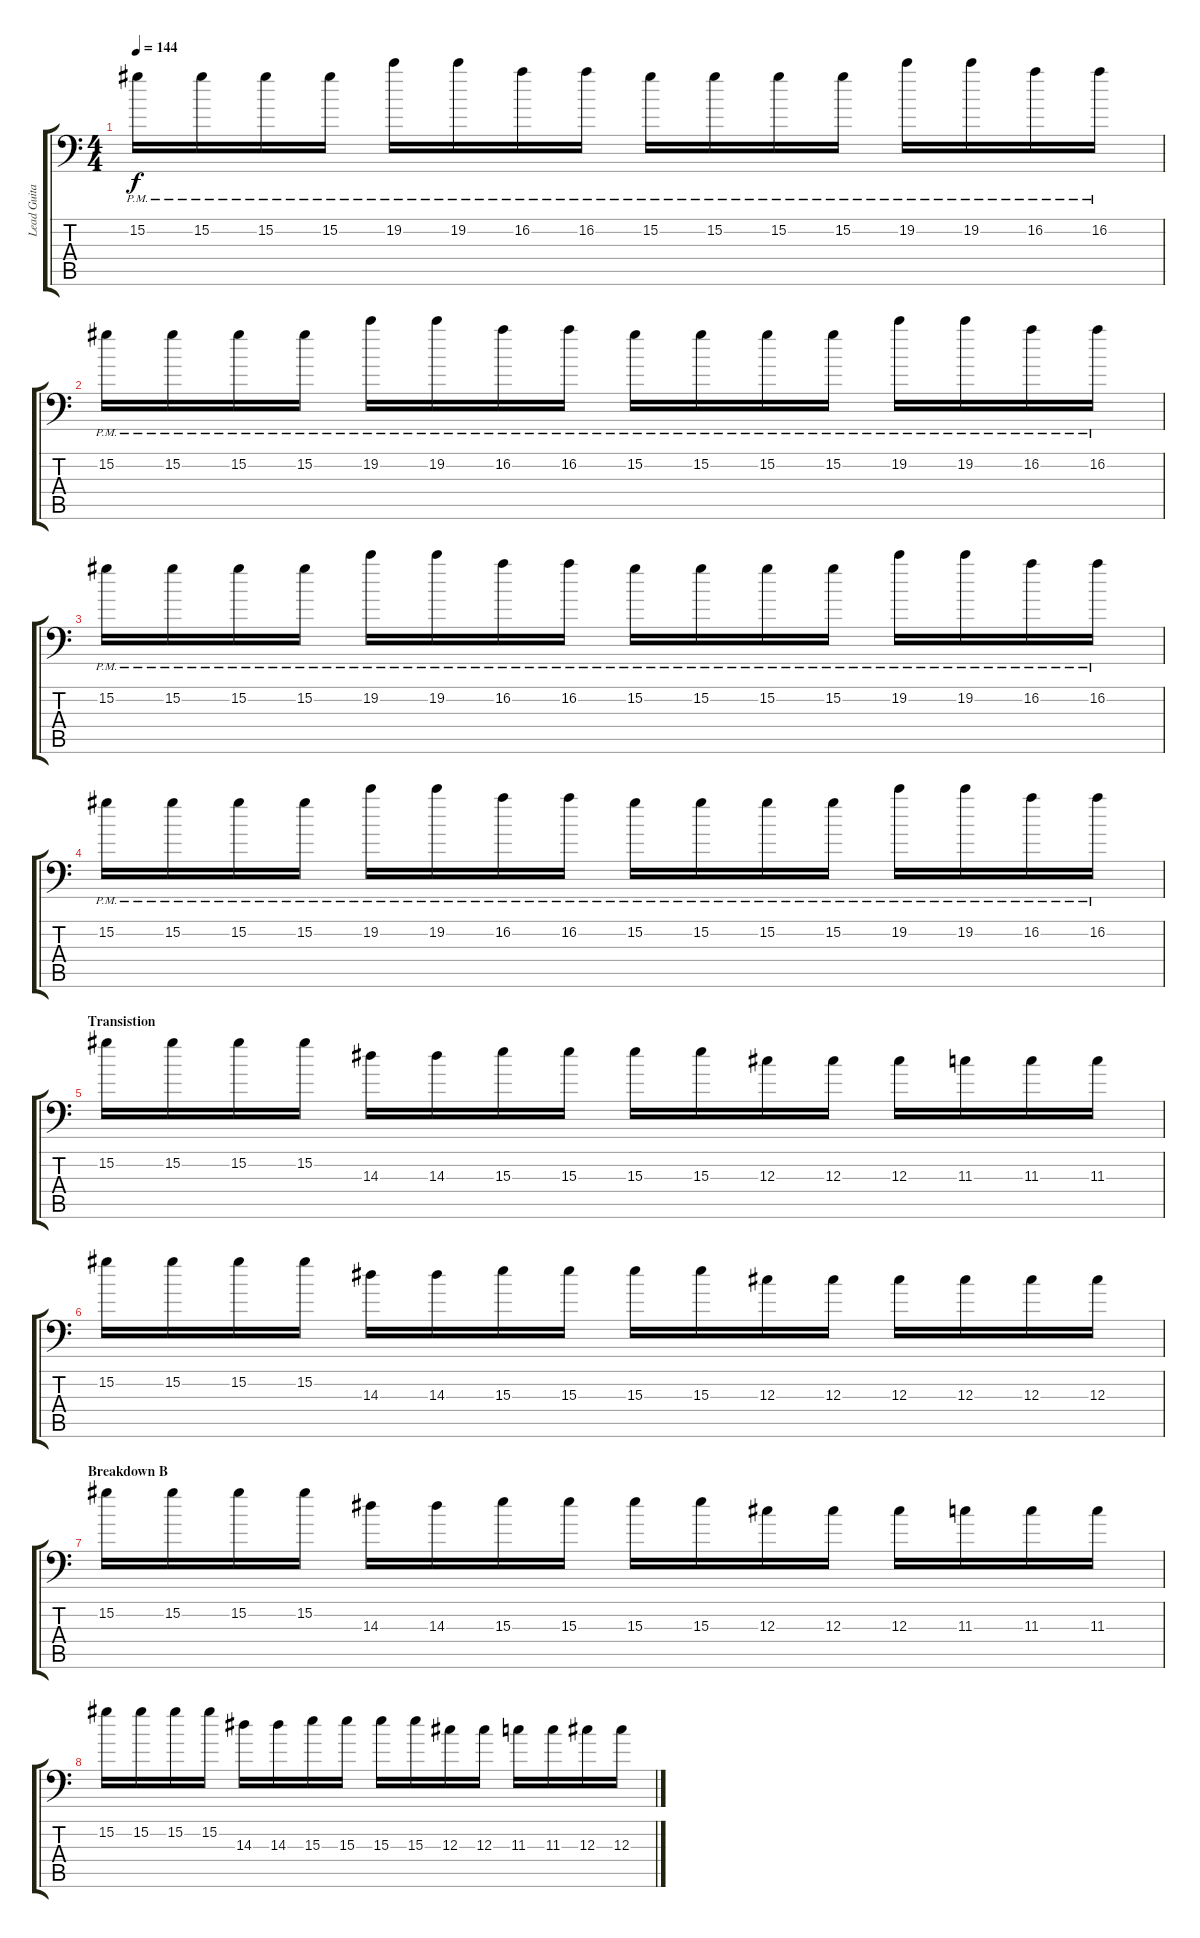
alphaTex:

\track ("Lead Guitar " "Lead Guita") {instrument distortionguitar}
\staff {score tabs}
\tuning (Bb3 F3 Db3 Ab2 Eb2 Ab1) {hide}
\ts (4 4)
\tempo 144
\clef f4
\ks c
15.2{pm}.16{dy f} 15.2{pm}.16 15.2{pm}.16 15.2{pm}.16 19.2{pm}.16 19.2{pm}.16 16.2{pm}.16 16.2{pm}.16 15.2{pm}.16 15.2{pm}.16 15.2{pm}.16 15.2{pm}.16 19.2{pm}.16 19.2{pm}.16 16.2{pm}.16 16.2{pm}.16 |
15.2{pm}.16 15.2{pm}.16 15.2{pm}.16 15.2{pm}.16 19.2{pm}.16 19.2{pm}.16 16.2{pm}.16 16.2{pm}.16 15.2{pm}.16 15.2{pm}.16 15.2{pm}.16 15.2{pm}.16 19.2{pm}.16 19.2{pm}.16 16.2{pm}.16 16.2{pm}.16 |
15.2{pm}.16 15.2{pm}.16 15.2{pm}.16 15.2{pm}.16 19.2{pm}.16 19.2{pm}.16 16.2{pm}.16 16.2{pm}.16 15.2{pm}.16 15.2{pm}.16 15.2{pm}.16 15.2{pm}.16 19.2{pm}.16 19.2{pm}.16 16.2{pm}.16 16.2{pm}.16 |
15.2{pm}.16 15.2{pm}.16 15.2{pm}.16 15.2{pm}.16 19.2{pm}.16 19.2{pm}.16 16.2{pm}.16 16.2{pm}.16 15.2{pm}.16 15.2{pm}.16 15.2{pm}.16 15.2{pm}.16 19.2{pm}.16 19.2{pm}.16 16.2{pm}.16 16.2{pm}.16 |
\section ("" "Transistion")
15.2.16 15.2.16 15.2.16 15.2.16 14.3.16 14.3.16 15.3.16 15.3.16 15.3.16 15.3.16 12.3.16 12.3.16 12.3.16 11.3.16 11.3.16 11.3.16 |
15.2.16 15.2.16 15.2.16 15.2.16 14.3.16 14.3.16 15.3.16 15.3.16 15.3.16 15.3.16 12.3.16 12.3.16 12.3.16 12.3.16 12.3.16 12.3.16 |
\section ("" "Breakdown B")
15.2.16 15.2.16 15.2.16 15.2.16 14.3.16 14.3.16 15.3.16 15.3.16 15.3.16 15.3.16 12.3.16 12.3.16 12.3.16 11.3.16 11.3.16 11.3.16 |
15.2.16 15.2.16 15.2.16 15.2.16 14.3.16 14.3.16 15.3.16 15.3.16 15.3.16 15.3.16 12.3.16 12.3.16 11.3.16 11.3.16 12.3.16 12.3.16
